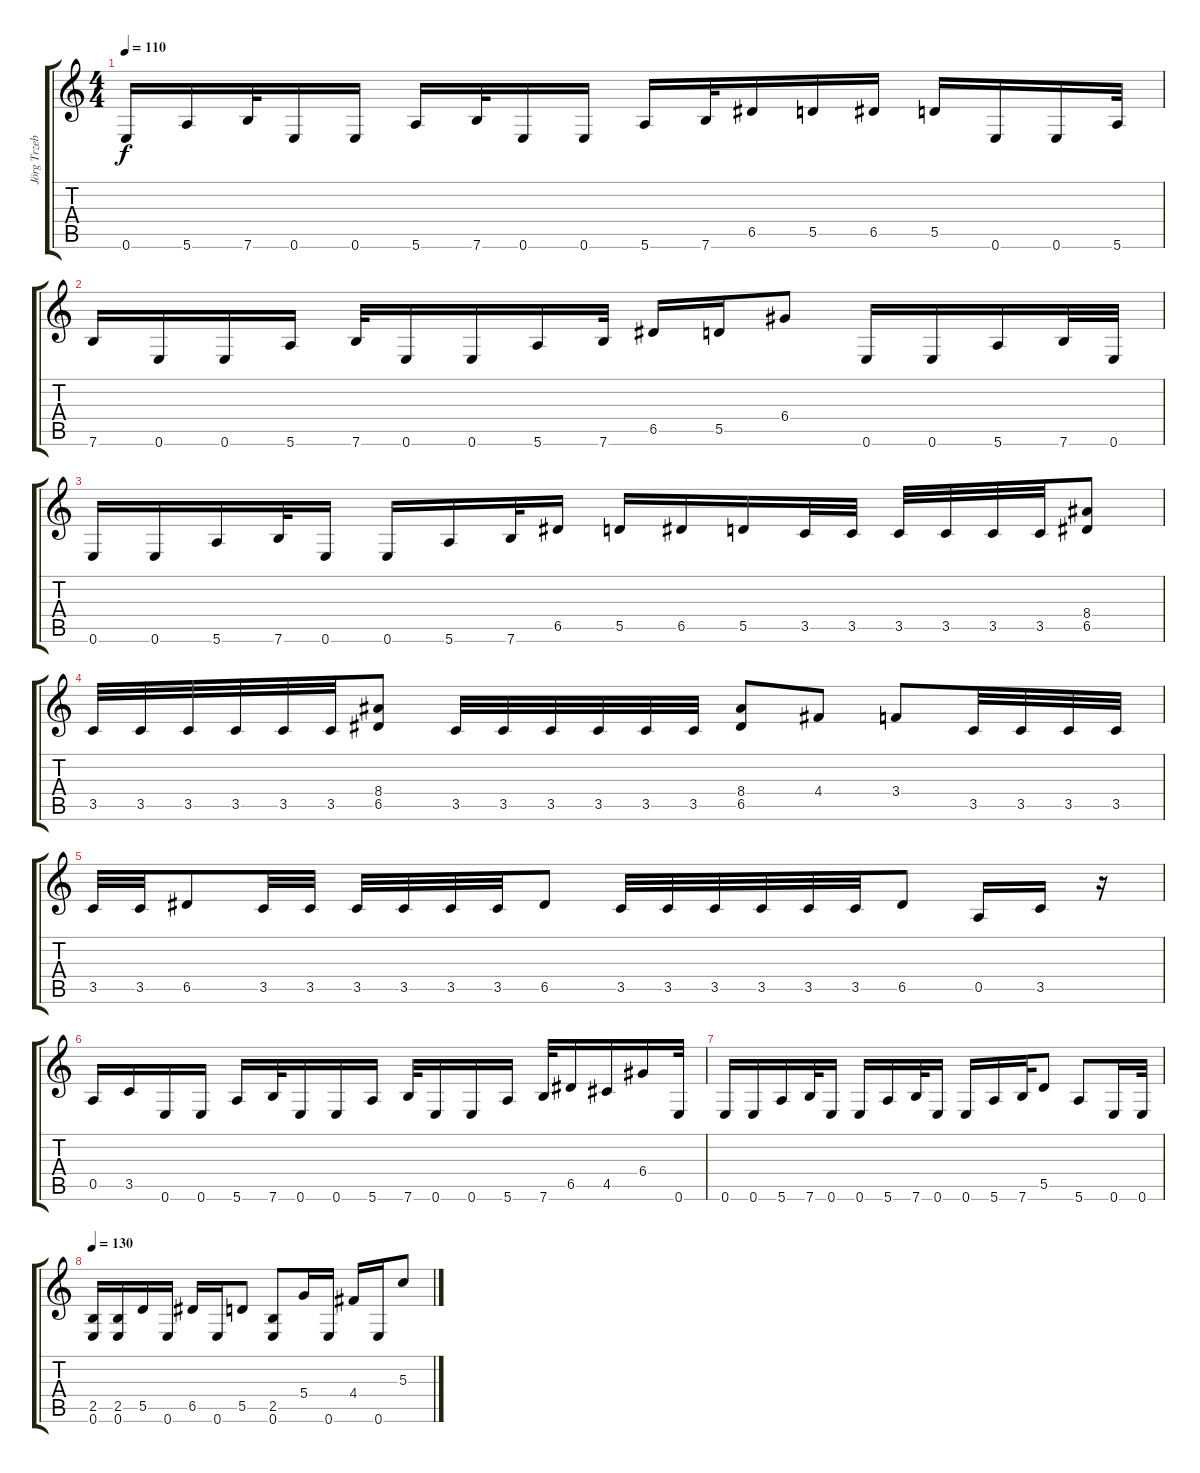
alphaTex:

\track ("Jörg Trzebiatowski " "Jörg Trzeb") {instrument distortionguitar}
\staff {score tabs}
\tuning (E4 B3 G3 D3 A2 E2) {hide}
\ts (4 4)
\tempo 110
\clef g2
\ks c
0.6.16{dy f} 5.6.16 7.6.32 0.6.16 0.6.16 5.6.16 7.6.32 0.6.16 0.6.16 5.6.16 7.6.32 6.5.16 5.5.16 6.5.16 5.5.16 0.6.16 0.6.16 5.6.32 |
7.6.16 0.6.16 0.6.16 5.6.16 7.6.32 0.6.16 0.6.16 5.6.16 7.6.32 6.5.16 5.5.16 6.4.8 0.6.16 0.6.16 5.6.16 7.6.32 0.6.32 |
0.6.16 0.6.16 5.6.16 7.6.32 0.6.16 0.6.16 5.6.16 7.6.32 6.5.16 5.5.16 6.5.16 5.5.16 3.5.32 3.5.32 3.5.32 3.5.32 3.5.32 3.5.32 (8.4 6.5).8 |
3.5.32 3.5.32 3.5.32 3.5.32 3.5.32 3.5.32 (8.4 6.5).8 3.5.32 3.5.32 3.5.32 3.5.32 3.5.32 3.5.32 (8.4 6.5).8 4.4.8 3.4.8 3.5.32 3.5.32 3.5.32 3.5.32 |
3.5.32 3.5.32 6.5.8 3.5.32 3.5.32 3.5.32 3.5.32 3.5.32 3.5.32 6.5.8 3.5.32 3.5.32 3.5.32 3.5.32 3.5.32 3.5.32 6.5.8 0.5.16 3.5.16 r.16 |
0.5.16 3.5.16 0.6.16 0.6.16 5.6.16 7.6.32 0.6.16 0.6.16 5.6.16 7.6.32 0.6.16 0.6.16 5.6.16 7.6.32 6.5.16 4.5.16 6.4.16 0.6.32 |
0.6.16 0.6.16 5.6.16 7.6.32 0.6.16 0.6.16 5.6.16 7.6.32 0.6.16 0.6.16 5.6.16 7.6.32 5.5.8 5.6.8 0.6.16 0.6.32 |
\tempo 130
(2.5 0.6).16 (2.5 0.6).16 5.5.16 0.6.16 6.5.16 0.6.16 5.5.8 (2.5 0.6).8 5.4.16 0.6.16 4.4.16 0.6.16 5.3.8
